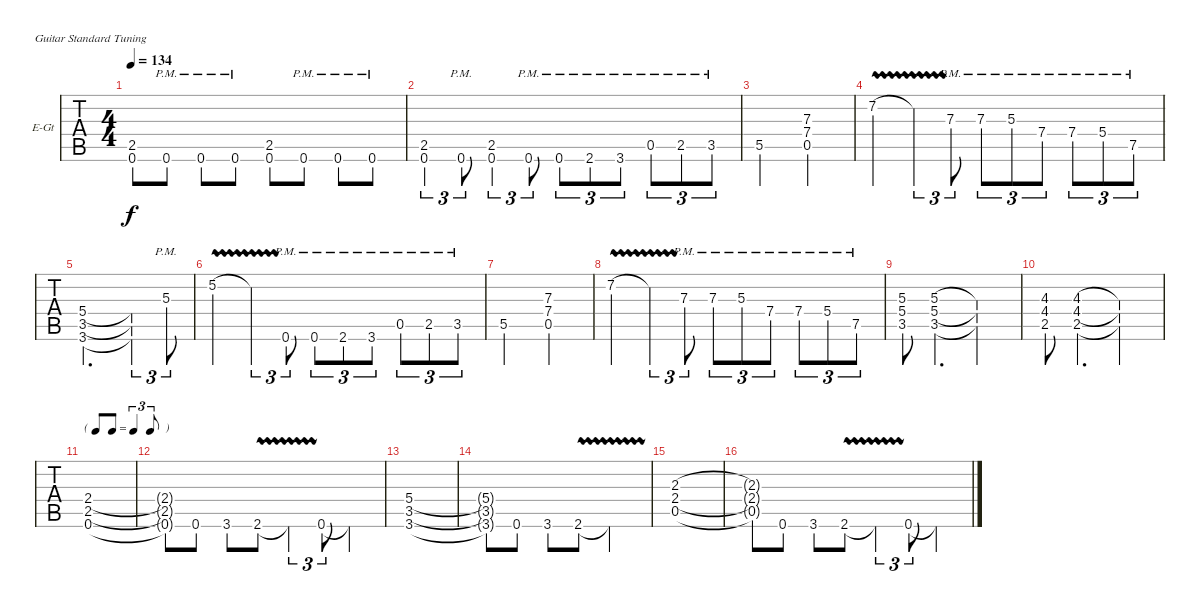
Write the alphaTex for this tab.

\defaultSystemsLayout 4
\bracketExtendMode groupsimilarinstruments
\firstSystemTrackNameOrientation horizontal
\otherSystemsTrackNameOrientation horizontal
\track ("Electric Guitar" "E-Gt") {instrument electricguitarclean}
\staff {tabs}
\tuning (E4 B3 G3 D3 A2 E2)
\ts (4 4)
\tempo 134
\clef g2
\ks c
(0.6{ac} 2.5{ac}).8{dy f} 0.6{pm}.8 0.6{pm}.8 0.6{pm}.8 (0.6{ac} 2.5{ac}).8 0.6{pm}.8 0.6{pm}.8 0.6{pm}.8 |
(0.6{ac} 2.5{ac}).4{tu (3 2)} 0.6{pm}.8{tu (3 2)} (0.6{ac} 2.5{ac}).4{tu (3 2)} 0.6{pm}.8{tu (3 2)} 0.6{pm}.8{tu (3 2)} 2.6{pm}.8{tu (3 2)} 3.6{pm}.8{tu (3 2)} 0.5{pm}.8{tu (3 2)} 2.5{pm}.8{tu (3 2)} 3.5{pm}.8{tu (3 2)} |
5.5.2 (7.4 0.5 7.3).2 |
7.2{vw}.4 7.2{vw t}.4{tu (3 2)} 7.3{pm}.8{tu (3 2)} 7.3{pm}.8{tu (3 2)} 5.3{pm}.8{tu (3 2)} 7.4{pm}.8{tu (3 2)} 7.4{pm}.8{tu (3 2)} 5.4{pm}.8{tu (3 2)} 7.5{pm}.8{tu (3 2)} |
(5.4 3.5 3.6).2{d} (5.4{t} 3.5{t} 3.6{t}).4{tu (3 2)} 5.3{pm}.8{tu (3 2)} |
5.2{vw}.4 5.2{vw t}.4{tu (3 2)} 0.6{pm}.8{tu (3 2)} 0.6{pm}.8{tu (3 2)} 2.6{pm}.8{tu (3 2)} 3.6{pm}.8{tu (3 2)} 0.5{pm}.8{tu (3 2)} 2.5{pm}.8{tu (3 2)} 3.5{pm}.8{tu (3 2)} |
5.5.2 (7.4 0.5 7.3).2 |
7.2{vw}.4 7.2{vw t}.4{tu (3 2)} 7.3{pm}.8{tu (3 2)} 7.3{pm}.8{tu (3 2)} 5.3{pm}.8{tu (3 2)} 7.4{pm}.8{tu (3 2)} 7.4{pm}.8{tu (3 2)} 5.4{pm}.8{tu (3 2)} 7.5{pm}.8{tu (3 2)} |
(3.5 5.4 5.3).8 (5.4 3.5 5.3).4{d} (3.5{t} 5.4{t} 5.3{t}).2 |
(2.5 4.4 4.3).8 (4.4 2.5 4.3).4{d} (2.5{t} 4.4{t} 4.3{t}).2 |
\tf triplet8th
(0.6 2.5 2.4).1 |
(0.6{t} 2.5{t} 2.4{t}).8 0.6.8 3.6.8 2.6{vw}.8 2.6{vw t}.4{tu (3 2)} 0.6.8{tu (3 2)} 0.6{t}.4 |
(3.5 3.6 5.4).1 |
(5.4{t} 3.5{t} 3.6{t}).8 0.6.8 3.6.8 2.6{vw}.8 2.6{vw t}.2 |
(0.5 2.4 2.3).1 |
(2.4{t} 0.5{t} 2.3{t}).8 0.6.8 3.6.8 2.6{vw}.8 2.6{vw t}.4{tu (3 2)} 0.6.8{tu (3 2)} 0.6{t}.4
